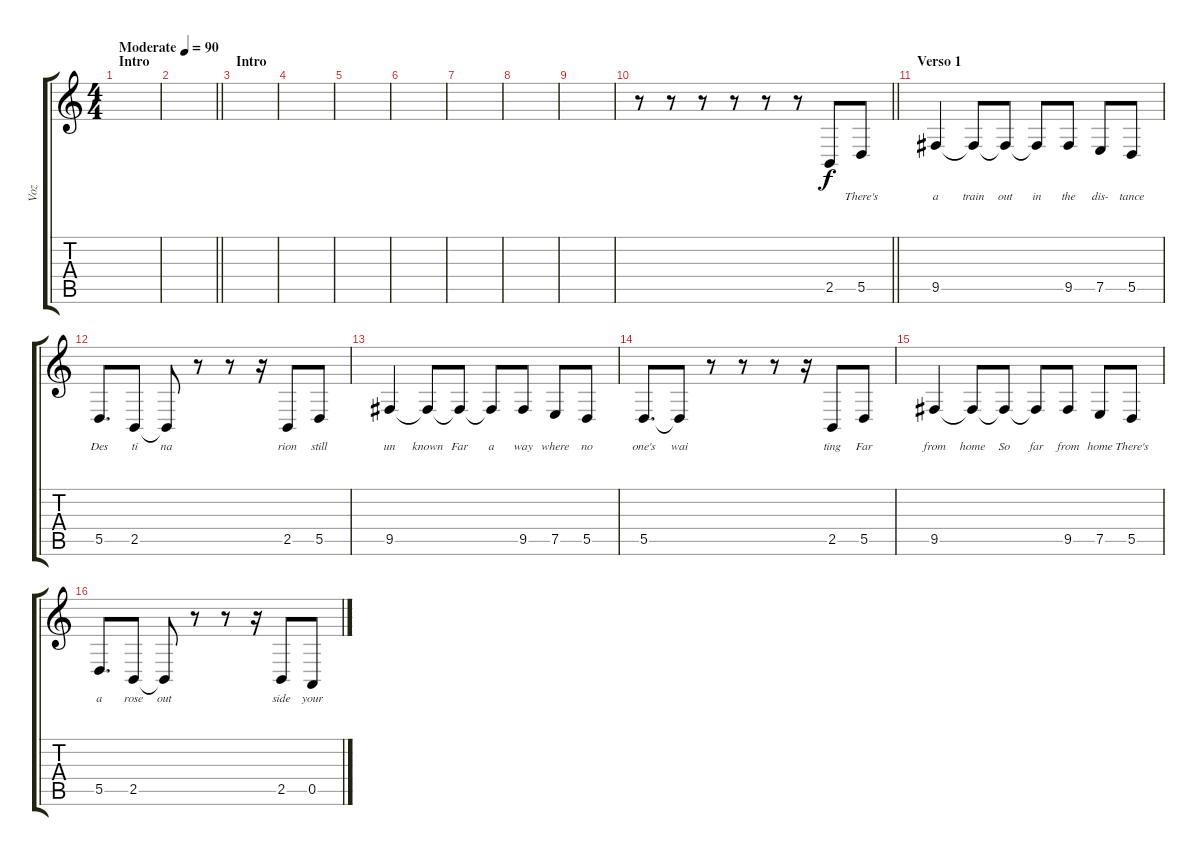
\track ("Voz" "Voz") {instrument lead6voice}
\staff {score tabs}
\tuning (E4 B3 G3 D3 A2 E2) {hide}
\ts (4 4)
\section ("" "Intro")
\tempo (90 "Moderate")
\clef g2
\ks c
|
\barLineRight lightlight
|
\section ("" "Intro")
|
|
|
|
|
|
|
\barLineRight lightlight
r.8 r.8 r.8 r.8 r.8 r.8 2.5.8{lyrics (0 "") lyrics (1 "") lyrics (2 "") lyrics (3 "") lyrics (4 "")} 5.5.8{lyrics (0 "There's") lyrics (1 "") lyrics (2 "") lyrics (3 "") lyrics (4 "")} |
\section ("" "Verso 1")
9.5.4{lyrics (0 "a") lyrics (1 "") lyrics (2 "") lyrics (3 "") lyrics (4 "")} 9.5{t}.8{lyrics (0 "train") lyrics (1 "") lyrics (2 "") lyrics (3 "") lyrics (4 "")} 9.5{t}.8{lyrics (0 "out") lyrics (1 "") lyrics (2 "") lyrics (3 "") lyrics (4 "")} 9.5{t}.8{lyrics (0 "in") lyrics (1 "") lyrics (2 "") lyrics (3 "") lyrics (4 "")} 9.5.8{lyrics (0 "the") lyrics (1 "") lyrics (2 "") lyrics (3 "") lyrics (4 "")} 7.5.8{lyrics (0 "dis-") lyrics (1 "") lyrics (2 "") lyrics (3 "") lyrics (4 "")} 5.5.8{lyrics (0 "tance") lyrics (1 "") lyrics (2 "") lyrics (3 "") lyrics (4 "")} |
5.5.8{d lyrics (0 "Des") lyrics (1 "") lyrics (2 "") lyrics (3 "") lyrics (4 "")} 2.5.8{lyrics (0 "ti") lyrics (1 "") lyrics (2 "") lyrics (3 "") lyrics (4 "")} 2.5{t}.8{lyrics (0 "na") lyrics (1 "") lyrics (2 "") lyrics (3 "") lyrics (4 "")} r.8 r.8 r.16 2.5.8{lyrics (0 "rion") lyrics (1 "") lyrics (2 "") lyrics (3 "") lyrics (4 "")} 5.5.8{lyrics (0 "still") lyrics (1 "") lyrics (2 "") lyrics (3 "") lyrics (4 "")} |
9.5.4{lyrics (0 "un") lyrics (1 "") lyrics (2 "") lyrics (3 "") lyrics (4 "")} 9.5{t}.8{lyrics (0 "known") lyrics (1 "") lyrics (2 "") lyrics (3 "") lyrics (4 "")} 9.5{t}.8{lyrics (0 "Far") lyrics (1 "") lyrics (2 "") lyrics (3 "") lyrics (4 "")} 9.5{t}.8{lyrics (0 "a") lyrics (1 "") lyrics (2 "") lyrics (3 "") lyrics (4 "")} 9.5.8{lyrics (0 "way") lyrics (1 "") lyrics (2 "") lyrics (3 "") lyrics (4 "")} 7.5.8{lyrics (0 "where") lyrics (1 "") lyrics (2 "") lyrics (3 "") lyrics (4 "")} 5.5.8{lyrics (0 "no") lyrics (1 "") lyrics (2 "") lyrics (3 "") lyrics (4 "")} |
5.5.8{d lyrics (0 "one's") lyrics (1 "") lyrics (2 "") lyrics (3 "") lyrics (4 "")} 5.5{t}.8{lyrics (0 "wai") lyrics (1 "") lyrics (2 "") lyrics (3 "") lyrics (4 "")} r.8 r.8 r.8 r.16 2.5.8{lyrics (0 "ting") lyrics (1 "") lyrics (2 "") lyrics (3 "") lyrics (4 "")} 5.5.8{lyrics (0 "Far") lyrics (1 "") lyrics (2 "") lyrics (3 "") lyrics (4 "")} |
9.5.4{lyrics (0 "from") lyrics (1 "") lyrics (2 "") lyrics (3 "") lyrics (4 "")} 9.5{t}.8{lyrics (0 "home") lyrics (1 "") lyrics (2 "") lyrics (3 "") lyrics (4 "")} 9.5{t}.8{lyrics (0 "So") lyrics (1 "") lyrics (2 "") lyrics (3 "") lyrics (4 "")} 9.5{t}.8{lyrics (0 "far") lyrics (1 "") lyrics (2 "") lyrics (3 "") lyrics (4 "")} 9.5.8{lyrics (0 "from") lyrics (1 "") lyrics (2 "") lyrics (3 "") lyrics (4 "")} 7.5.8{lyrics (0 "home") lyrics (1 "") lyrics (2 "") lyrics (3 "") lyrics (4 "")} 5.5.8{lyrics (0 "There's") lyrics (1 "") lyrics (2 "") lyrics (3 "") lyrics (4 "")} |
5.5.8{d lyrics (0 "a") lyrics (1 "") lyrics (2 "") lyrics (3 "") lyrics (4 "")} 2.5.8{lyrics (0 "rose") lyrics (1 "") lyrics (2 "") lyrics (3 "") lyrics (4 "")} 2.5{t}.8{lyrics (0 "out") lyrics (1 "") lyrics (2 "") lyrics (3 "") lyrics (4 "")} r.8 r.8 r.16 2.5.8{lyrics (0 "side") lyrics (1 "") lyrics (2 "") lyrics (3 "") lyrics (4 "")} 0.5.8{lyrics (0 "your") lyrics (1 "") lyrics (2 "") lyrics (3 "") lyrics (4 "")}
